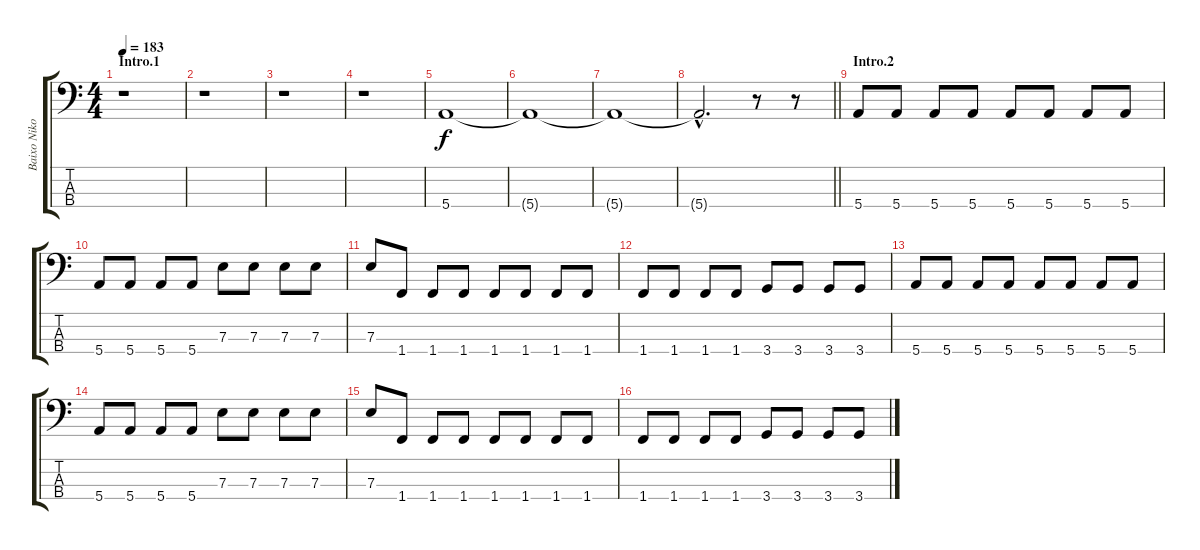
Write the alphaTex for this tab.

\track ("Baixo Nikola" "Baixo Niko") {instrument acousticguitarnylon}
\staff {score tabs}
\tuning (G2 D2 A1 E1) {hide}
\ts (4 4)
\section ("" "Intro.1")
\tempo 183
\clef f4
\ks c
r.1{dy f instrument acousticguitarnylon} |
r.1 |
r.1 |
r.1 |
5.4.1 |
5.4{t}.1 |
5.4{t}.1 |
\barLineRight lightlight
5.4{hac t}.2{d} r.8 r.8 |
\section ("" "Intro.2")
5.4.8 5.4.8 5.4.8 5.4.8 5.4.8 5.4.8 5.4.8 5.4.8 |
5.4.8 5.4.8 5.4.8 5.4.8 7.3.8 7.3.8 7.3.8 7.3.8 |
7.3.8 1.4.8 1.4.8 1.4.8 1.4.8 1.4.8 1.4.8 1.4.8 |
1.4.8 1.4.8 1.4.8 1.4.8 3.4.8 3.4.8 3.4.8 3.4.8 |
5.4.8 5.4.8 5.4.8 5.4.8 5.4.8 5.4.8 5.4.8 5.4.8 |
5.4.8 5.4.8 5.4.8 5.4.8 7.3.8 7.3.8 7.3.8 7.3.8 |
7.3.8 1.4.8 1.4.8 1.4.8 1.4.8 1.4.8 1.4.8 1.4.8 |
1.4.8 1.4.8 1.4.8 1.4.8 3.4.8 3.4.8 3.4.8 3.4.8
